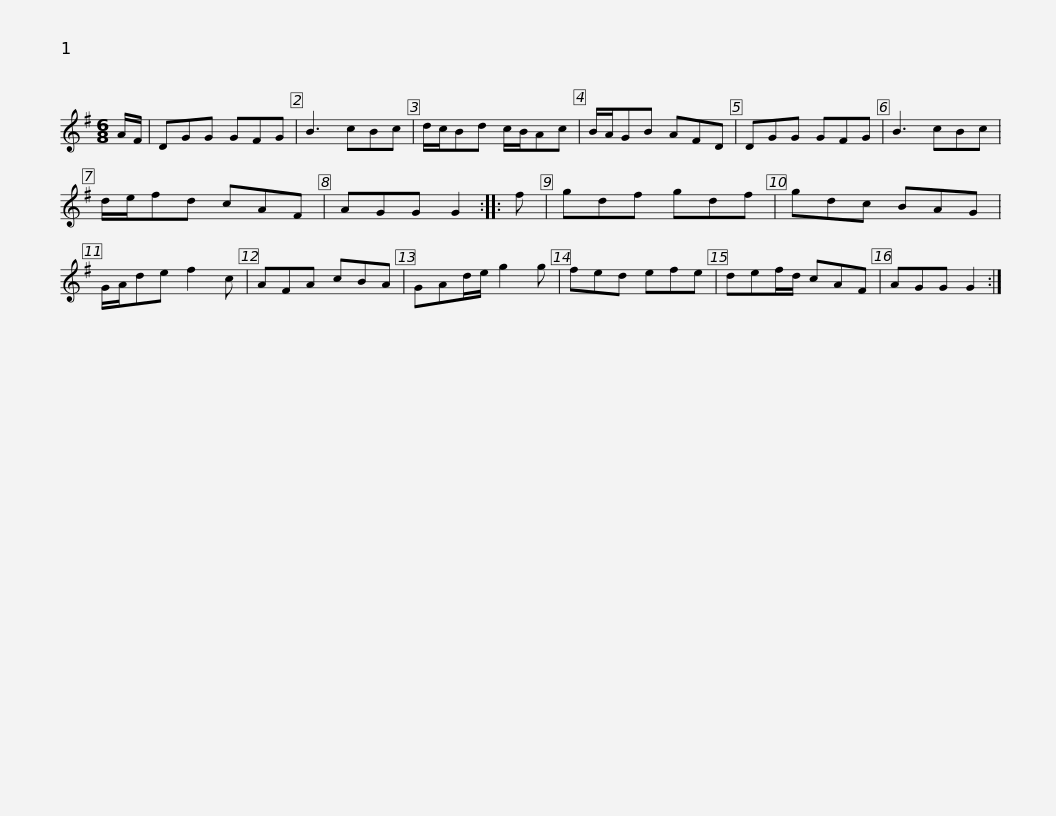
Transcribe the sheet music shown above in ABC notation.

X:1
L:1/8
M:6/8
I:linebreak $
K:G
V:1 treble
V:1
 A/F/ | DGG GFG | B3 cBc | d/c/Bd c/B/Ac | B/A/GB AFD | %5
 DGG GFG | B3 cBc | d/e/fd cAF |$ AGG G2 :: f | %10
 gdf gdf | gdc BAG | G/A/de f2 c | AFA cBA | GAd/e/ g2 g | %15
 fed efe |$ def/d/ cAF | AGG G2 :| %18
